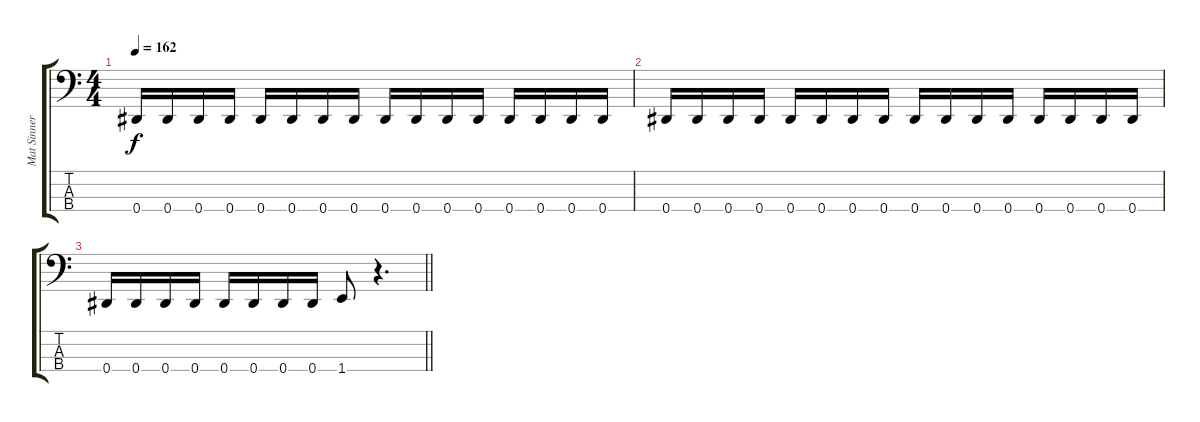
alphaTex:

\track ("Mat Sinner" "Mat Sinner") {instrument electricbasspick}
\staff {score tabs}
\tuning (Gb2 Db2 Ab1 Eb1) {hide}
\ts (4 4)
\tempo 162
\clef f4
\ks c
0.4.16{dy f} 0.4.16 0.4.16 0.4.16 0.4.16 0.4.16 0.4.16 0.4.16 0.4.16 0.4.16 0.4.16 0.4.16 0.4.16 0.4.16 0.4.16 0.4.16 |
0.4.16 0.4.16 0.4.16 0.4.16 0.4.16 0.4.16 0.4.16 0.4.16 0.4.16 0.4.16 0.4.16 0.4.16 0.4.16 0.4.16 0.4.16 0.4.16 |
\barLineRight lightlight
0.4.16 0.4.16 0.4.16 0.4.16 0.4.16 0.4.16 0.4.16 0.4.16 1.4.8 r.4{d}
